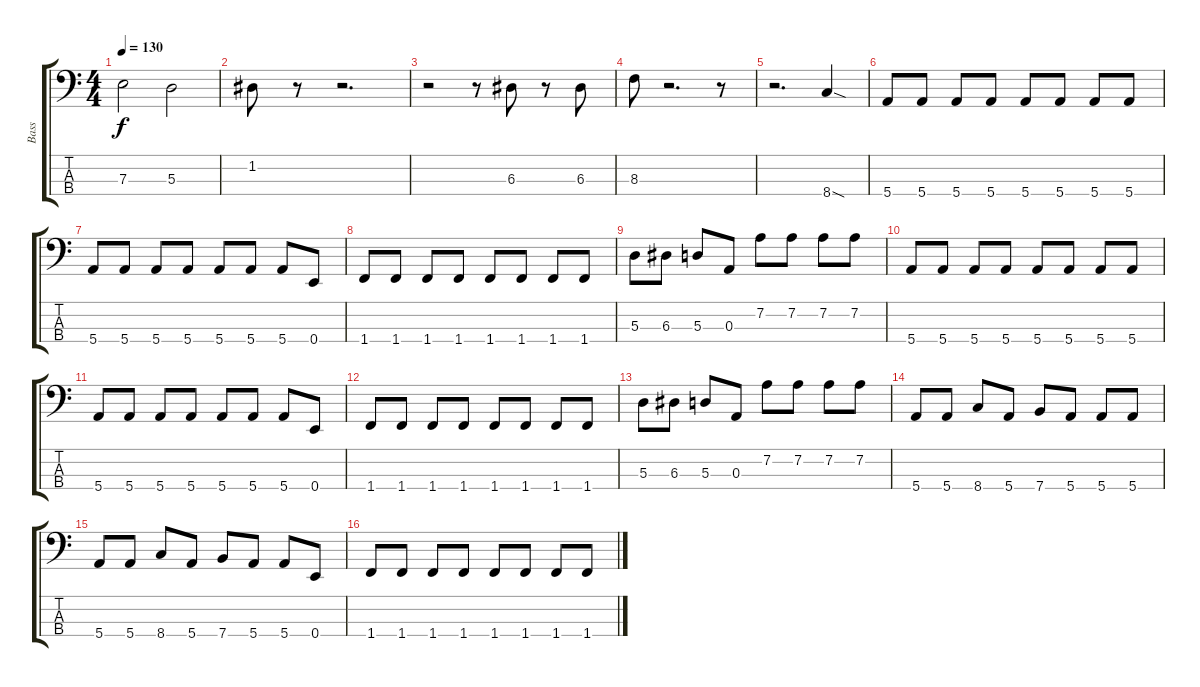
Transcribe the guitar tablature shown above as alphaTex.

\track ("Bass" "Bass") {instrument electricbassfinger}
\staff {score tabs}
\tuning (G2 D2 A1 E1) {hide}
\ts (4 4)
\tempo 130
\clef f4
\ks c
7.3.2{dy f} 5.3.2 |
1.2.8 r.8 r.2{d} |
r.2 r.8 6.3.8 r.8 6.3.8 |
8.3.8 r.2{d} r.8 |
r.2{d} 8.4{sod}.4 |
5.4.8 5.4.8 5.4.8 5.4.8 5.4.8 5.4.8 5.4.8 5.4.8 |
5.4.8 5.4.8 5.4.8 5.4.8 5.4.8 5.4.8 5.4.8 0.4.8 |
1.4.8 1.4.8 1.4.8 1.4.8 1.4.8 1.4.8 1.4.8 1.4.8 |
5.3.8 6.3.8 5.3.8 0.3.8 7.2.8 7.2.8 7.2.8 7.2.8 |
5.4.8 5.4.8 5.4.8 5.4.8 5.4.8 5.4.8 5.4.8 5.4.8 |
5.4.8 5.4.8 5.4.8 5.4.8 5.4.8 5.4.8 5.4.8 0.4.8 |
1.4.8 1.4.8 1.4.8 1.4.8 1.4.8 1.4.8 1.4.8 1.4.8 |
5.3.8 6.3.8 5.3.8 0.3.8 7.2.8 7.2.8 7.2.8 7.2.8 |
5.4.8 5.4.8 8.4.8 5.4.8 7.4.8 5.4.8 5.4.8 5.4.8 |
5.4.8 5.4.8 8.4.8 5.4.8 7.4.8 5.4.8 5.4.8 0.4.8 |
1.4.8 1.4.8 1.4.8 1.4.8 1.4.8 1.4.8 1.4.8 1.4.8
